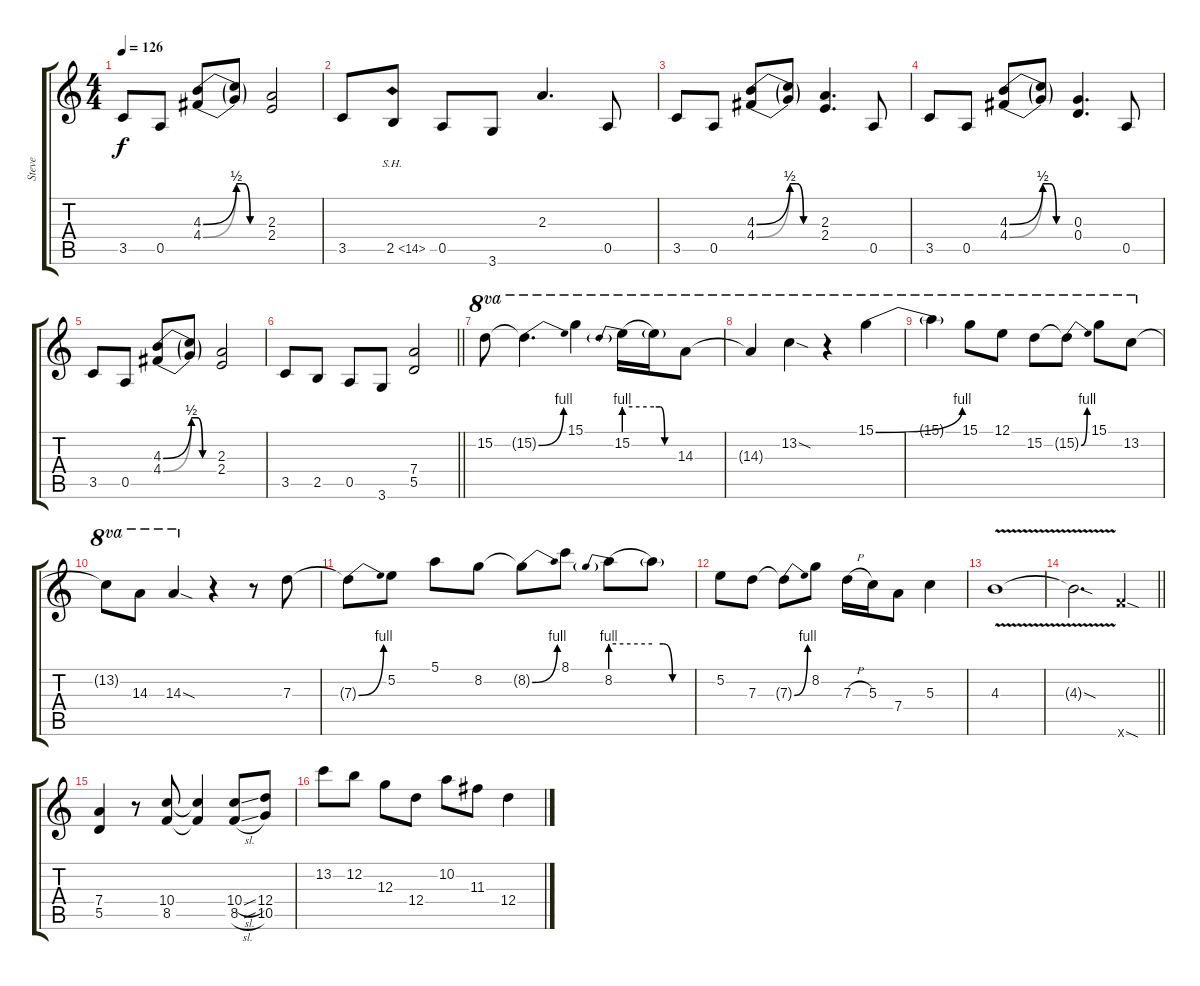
\track ("Steve" "Steve") {instrument distortionguitar}
\staff {score tabs}
\tuning (E4 B3 G3 D3 A2 E2) {hide}
\ts (4 4)
\tempo 126
\clef g2
\ks aminor
3.5.8{dy f} 0.5.8 (4.3{be (bend 0 0 60 2)} 4.4{be (bend 0 0 60 2)}).8 (4.3{be (custom 0 2 15 2 30 0 60 0) t} 4.4{be (custom 0 2 15 2 30 0 60 0) t}).8 (2.3 2.4).2 |
3.5.8 2.5{sh 12}.8 0.5.8 3.6.8 2.3.4{d} 0.5.8 |
3.5.8 0.5.8 (4.3{be (bend 0 0 60 2)} 4.4{be (bend 0 0 60 2)}).8 (4.3{be (custom 0 2 15 2 30 0 60 0) t} 4.4{be (custom 0 2 15 2 30 0 60 0) t}).8 (2.3 2.4).4{d} 0.5.8 |
3.5.8 0.5.8 (4.3{be (bend 0 0 60 2)} 4.4{be (bend 0 0 60 2)}).8 (4.3{be (custom 0 2 15 2 30 0 60 0) t} 4.4{be (custom 0 2 15 2 30 0 60 0) t}).8 (0.3 0.4).4{d} 0.5.8 |
3.5.8 0.5.8 (4.3{be (bend 0 0 60 2)} 4.4{be (bend 0 0 60 2)}).8 (4.3{be (custom 0 2 15 2 30 0 60 0) t} 4.4{be (custom 0 2 15 2 30 0 60 0) t}).8 (2.3 2.4).2 |
\barLineRight lightlight
3.5.8 2.5.8 0.5.8 3.6.8 (7.4 5.5).2 |
15.2.8{ot 8va} 15.2{be (bend 0 0 60 4) t}.4{d ot 8va} 15.1.4{ot 8va} 15.2{be (prebend 0 4 60 4)}.16{ot 8va} 15.2{be (custom 0 4 15 4 30 0 60 0) t}.16{ot 8va} 14.3.8{ot 8va} |
14.3{t}.4{ot 8va} 13.2{sod}.4{ot 8va} r.4{ot 8va} 15.1{be (bend 0 0 60 4)}.4{ot 8va} |
15.1{t}.4{ot 8va} 15.1.8{ot 8va} 12.1.8{ot 8va} 15.2.8{ot 8va} 15.2{be (bend 0 0 60 4) t}.8{ot 8va} 15.1.8{ot 8va} 13.2.8{ot 8va} |
13.2{t}.8{ot 8va} 14.3.8{ot 8va} 14.3{sod}.4{ot 8va} r.4 r.8 7.3.8 |
7.3{be (bend 0 0 60 4) t}.8 5.2.8 5.1.8 8.2.8 8.2{be (bend 0 0 60 4) t}.8 8.1.8 8.2{be (prebend 0 4 60 4)}.8 8.2{be (custom 0 4 15 4 30 0 60 0) t}.8 |
5.2.8 7.3.8 7.3{be (bend 0 0 60 4) t}.8 8.2.8 7.3{h}.16 5.3.16 7.4.8 5.3.4 |
4.3{v}.1 |
\barLineRight lightlight
4.3{sod t}.2{d} 13.6{sod x}.4 |
(7.4 5.5).4 r.8 (10.4 8.5).8 (10.4{t} 8.5{t}).4 (10.4{sl} 8.5{sl}).8 (12.4 10.5).8 |
13.2.8 12.2.8 12.3.8 12.4.8 10.2.8 11.3.8 12.4.4
